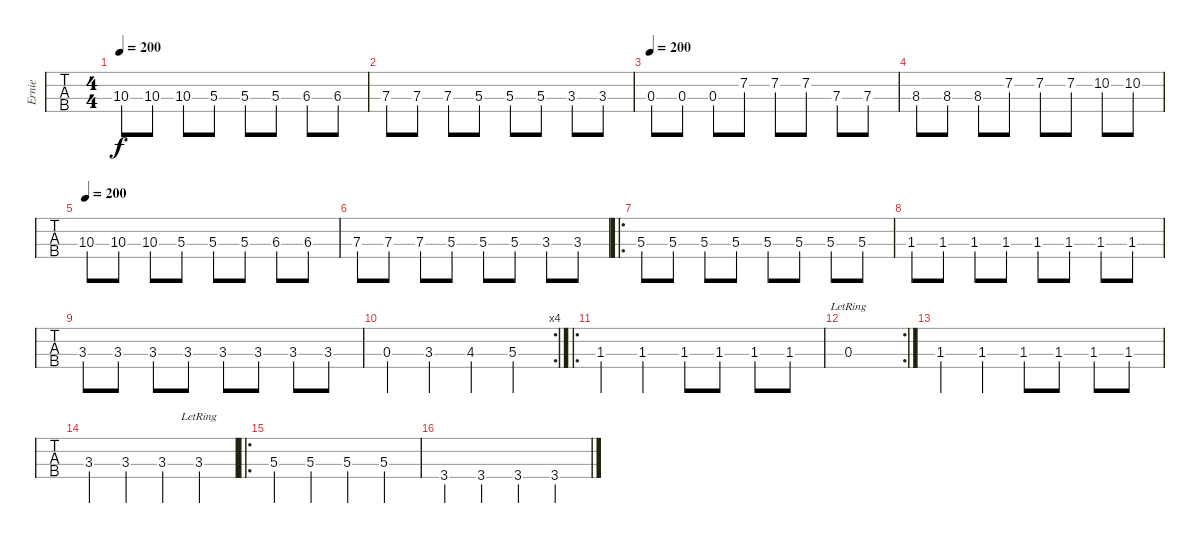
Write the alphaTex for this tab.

\track ("Ernie" "Ernie") {instrument electricbassfinger}
\staff {tabs}
\tuning (G2 D2 A1 E1) {hide}
\ts (4 4)
\tempo 200
\clef f4
\ks c
10.3.8{dy f} 10.3.8 10.3.8 5.3.8 5.3.8 5.3.8 6.3.8 6.3.8 |
7.3.8 7.3.8 7.3.8 5.3.8 5.3.8 5.3.8 3.3.8 3.3.8 |
\tempo 200
0.3.8 0.3.8 0.3.8 7.2.8 7.2.8 7.2.8 7.3.8 7.3.8 |
8.3.8 8.3.8 8.3.8 7.2.8 7.2.8 7.2.8 10.2.8 10.2.8 |
\tempo 200
10.3.8 10.3.8 10.3.8 5.3.8 5.3.8 5.3.8 6.3.8 6.3.8 |
7.3.8 7.3.8 7.3.8 5.3.8 5.3.8 5.3.8 3.3.8 3.3.8 |
\ro
5.3.8 5.3.8 5.3.8 5.3.8 5.3.8 5.3.8 5.3.8 5.3.8 |
1.3.8 1.3.8 1.3.8 1.3.8 1.3.8 1.3.8 1.3.8 1.3.8 |
3.3.8 3.3.8 3.3.8 3.3.8 3.3.8 3.3.8 3.3.8 3.3.8 |
\rc 4
0.3.4 3.3.4 4.3.4 5.3.4 |
\ro
1.3.4 1.3.4 1.3.8 1.3.8 1.3.8 1.3.8 |
\rc 2
0.3{lr}.1 |
1.3.4 1.3.4 1.3.8 1.3.8 1.3.8 1.3.8 |
3.3.4 3.3.4 3.3.4 3.3{lr}.4 |
\ro
5.3.4 5.3.4 5.3.4 5.3.4 |
3.4.4 3.4.4 3.4.4 3.4.4
